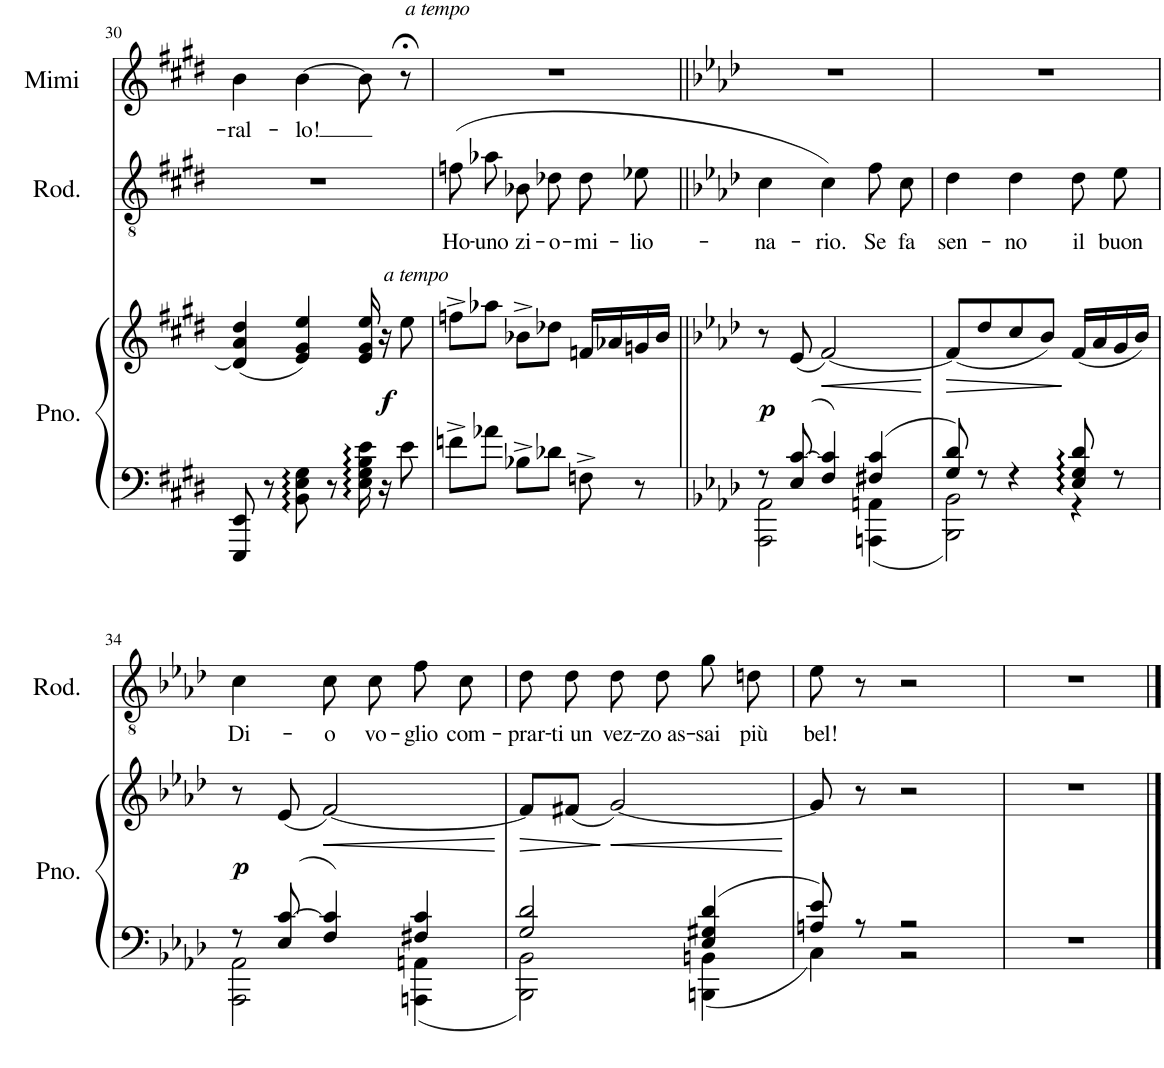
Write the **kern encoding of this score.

**kern	**kern	**dynam	**kern	**text	**kern	**text
*part3	*part3	*part3	*part2	*part2	*part1	*part1
*staff4	*staff3	*staff3/4	*staff2	*staff2	*staff1	*staff1
*I"Piano	*	*	*I"Rodolfo	*	*I"Mimi	*
*I'Pno.	*	*	*I'Rod.	*	*I'Mimi	*
!!LO:PB:g=z
*clefF4	*clefG2	*	*clefGv2	*	*clefG2	*
*k[f#c#g#d#]	*k[f#c#g#d#]	*	*k[f#c#g#d#]	*	*k[f#c#g#d#]	*
*M3/4	*M3/4	*	*M3/4	*	*M3/4	*
=30	=30	=30	=30	=30	=30	=30
!	!	!	!	!	!	!LO:LY:b
8EEE/ 8EE/	(4d#/] 4a/ 4dd#/	.	2.r	.	4b\	-ral-
8r	.	.	.	.	.	.
!	!	!	!	!	!	!LO:LY:b
8BB\ 8E\ 8G#\	4e/ 4g#/ 4ee/)	.	.	.	[4b\	-lo!
8r	.	.	.	.	.	.
16E\ 16G#\ 16B\ 16e\	16e/ 16g#/ 16ee/	.	.	.	8b\]	.
!	!LO:TX:a:i:t=a tempo	!	!	!	!	!
!	!	!LO:DY:b	!	!	!	!
16r	16r	f	.	.	.	.
8e\	8ee\	.	.	.	8r;<	.
=31	=31	=31	=31	=31	=31	=31
!	!	!	!	!	!LO:TX:a:i:t=a tempo	!
!	!	!	!	!LO:LY:b	!	!
8fn^\L	8ffn^\L	.	(8fn\L	Ho-	2.r	.
!	!	!	!	!LO:LY:b	!	!
8a-X\J	8aa-X\J	.	8a-X\J	-uno	.	.
!	!	!	!	!LO:LY:b	!	!
8B-X^\L	8b-X^\L	.	8B-X\L	zi-	.	.
!	!	!	!	!LO:LY:b	!	!
8d-X\J	8dd-X\J	.	8d-X\J	-o-	.	.
!	!	!	!	!LO:LY:b	!	!
8Fn^\	16fn/LL	.	8d-\L	-mi-	.	.
.	16a-X/	.	.	.	.	.
!	!	!	!	!LO:LY:b	!	!
8r	16gn/	.	8e-X\J	-lio-	.	.
.	16b-/JJ	.	.	.	.	.
=32	=32	=32	=32	=32	=32	=32
*k[b-e-a-d-]	*k[b-e-a-d-]	*	*k[b-e-a-d-]	*	*k[b-e-a-d-]	*
*^	*	*	*	*	*	*
!	!	!	!LO:DY:b	!	!LO:LY:b	!	!
8r	2AAA-\ 2AA-\	8r	p	4c\	-na-	2.r	.
8E-/ [8c/	.	(8e-/	.	.	.	.	.
!	!	!	!LO:HP:b	!	!LO:LY:b	!	!
4F/ 4c/]	.	[2f/)	<	4c\)	-rio.	.	.
!	!	!	!	!	!LO:LY:b	!	!
4F#X/ 4c/	4AAAn\ 4AAn\	.	.	8f\L	Se	.	.
!	!	!	!	!	!LO:LY:b	!	!
.	.	.	.	8c\J	fa	.	.
*v	*v	*	*	*	*	*	*
.	.	[	.	.	.	.
=33	=33	=33	=33	=33	=33	=33
*^	*	*	*	*	*	*
!	!	!	!LO:HP:b	!	!LO:LY:b	!	!
8G/ 8d-/	2BBB-\ 2BB-\	(8f/L]	>	4d-\	sen-	2.r	.
8r	.	8dd-/	.	.	.	.	.
!	!	!	!	!	!LO:LY:b	!	!
4r	.	8cc/	.	4d-\	-no	.	.
.	.	8b-/J)	.	.	.	.	.
!	!	!	!	!	!LO:LY:b	!	!
8E-/ 8G/ 8d-/	4r	(16f/LL	]	8d-\L	il	.	.
.	.	16a-/	.	.	.	.	.
!	!	!	!	!	!LO:LY:b	!	!
8r	.	16g/	.	8e-\J	buon	.	.
.	.	16b-/JJ)	.	.	.	.	.
!!LO:LB:g=z
=34	=34	=34	=34	=34	=34	=34	=34
!	!	!	!LO:DY:b	!	!LO:LY:b	!	!
8r	2AAA-\ 2AA-\	8r	p	4c\	Di-	2.r	.
8E-/ [8c/	.	(8e-/	.	.	.	.	.
!	!	!	!LO:HP:b	!	!LO:LY:b	!	!
4F/ 4c/]	.	[2f/)	<	8c\L	-o	.	.
!	!	!	!	!	!LO:LY:b	!	!
.	.	.	.	8c\J	vo-	.	.
!	!	!	!	!	!LO:LY:b	!	!
4F#X/ 4c/	4AAAn\ 4AAn\	.	.	8f\L	-glio	.	.
!	!	!	!	!	!LO:LY:b	!	!
.	.	.	.	8c\J	com-	.	.
*v	*v	*	*	*	*	*	*
.	.	[	.	.	.	.
=35	=35	=35	=35	=35	=35	=35
*^	*	*	*	*	*	*
!	!	!	!LO:HP:b	!	!LO:LY:b	!	!
2G/ 2d-/	2BBB-\ 2BB-\	8f/L]	>	8d-\L	-prar-	2.r	.
!	!	!	!	!	!LO:LY:b	!	!
.	.	(8f#X/J	.	8d-\J	-ti un	.	.
!	!	!	!LO:HP:n=1:b	!	!LO:LY:b	!	!
.	.	[2g/)	] <	8d-\L	vez-	.	.
!	!	!	!	!	!LO:LY:b	!	!
.	.	.	.	8d-\J	-zo as-	.	.
!	!	!	!	!	!LO:LY:b	!	!
4E-/ 4G#X/ 4d-/	4BBBn\ 4BBn\	.	.	8g\L	-sai	.	.
!	!	!	!	!	!LO:LY:b	!	!
.	.	.	.	8dn\J	più	.	.
*v	*v	*	*	*	*	*	*
.	.	[	.	.	.	.
=36	=36	=36	=36	=36	=36	=36
*^	*	*	*	*	*	*
!	!	!	!	!	!LO:LY:b	!	!
8An/ 8e-/	4C\	8g/]	.	8e-\	bel!	2.r	.
8r	.	8r	.	8r	.	.	.
2r	2r	2r	.	2r	.	.	.
*v	*v	*	*	*	*	*	*
=37	=37	=37	=37	=37	=37	=37
2.r	2.r	.	2.r	.	2.r	.
==	==	==	==	==	==	==
*-	*-	*-	*-	*-	*-	*-
